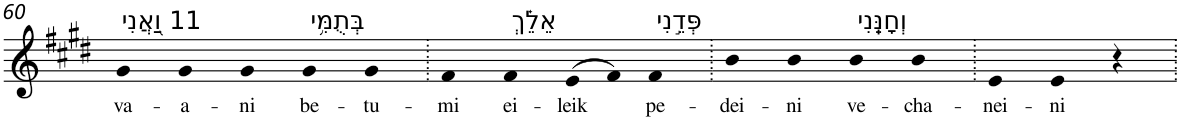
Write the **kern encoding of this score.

**kern	**text
*part1	*part1
*staff1	*staff1
*I"Piano	*
*I'Pno	*
!!LO:PB:g=z
*clefG2	*
*k[f#c#g#d#]	*
*E:	*
=60	=60
!LO:TX:a:t=11 וַ֭אֲנִי	!
!	!LO:LY:b
4g#	va-
!	!LO:LY:b
4g#	-a-
!	!LO:LY:b
4g#	-ni
!LO:TX:a:t=בְּתֻמִּ֥י	!
!	!LO:LY:b
4g#	be-
!	!LO:LY:b
4g#	-tu-
=61.	=61.
!	!LO:LY:b
4f#	-mi
!LO:TX:a:t=אֵלֵ֗ךְ	!
!	!LO:LY:b
4f#	ei-
!	!LO:LY:b
(>8e	-leik
8f#)	.
!LO:TX:a:t=פְּדֵ֣נִי	!
!	!LO:LY:b
4f#	pe-
=62.	=62.
!	!LO:LY:b
4b	-dei-
!	!LO:LY:b
4b	-ni
!LO:TX:a:t=וְחָנֵּֽנִי	!
!	!LO:LY:b
4b	ve-
!	!LO:LY:b
4b	-cha-
=63.	=63.
!	!LO:LY:b
4e	-nei-
!	!LO:LY:b
4e	-ni
4r	.
=.	=.
*-	*-
